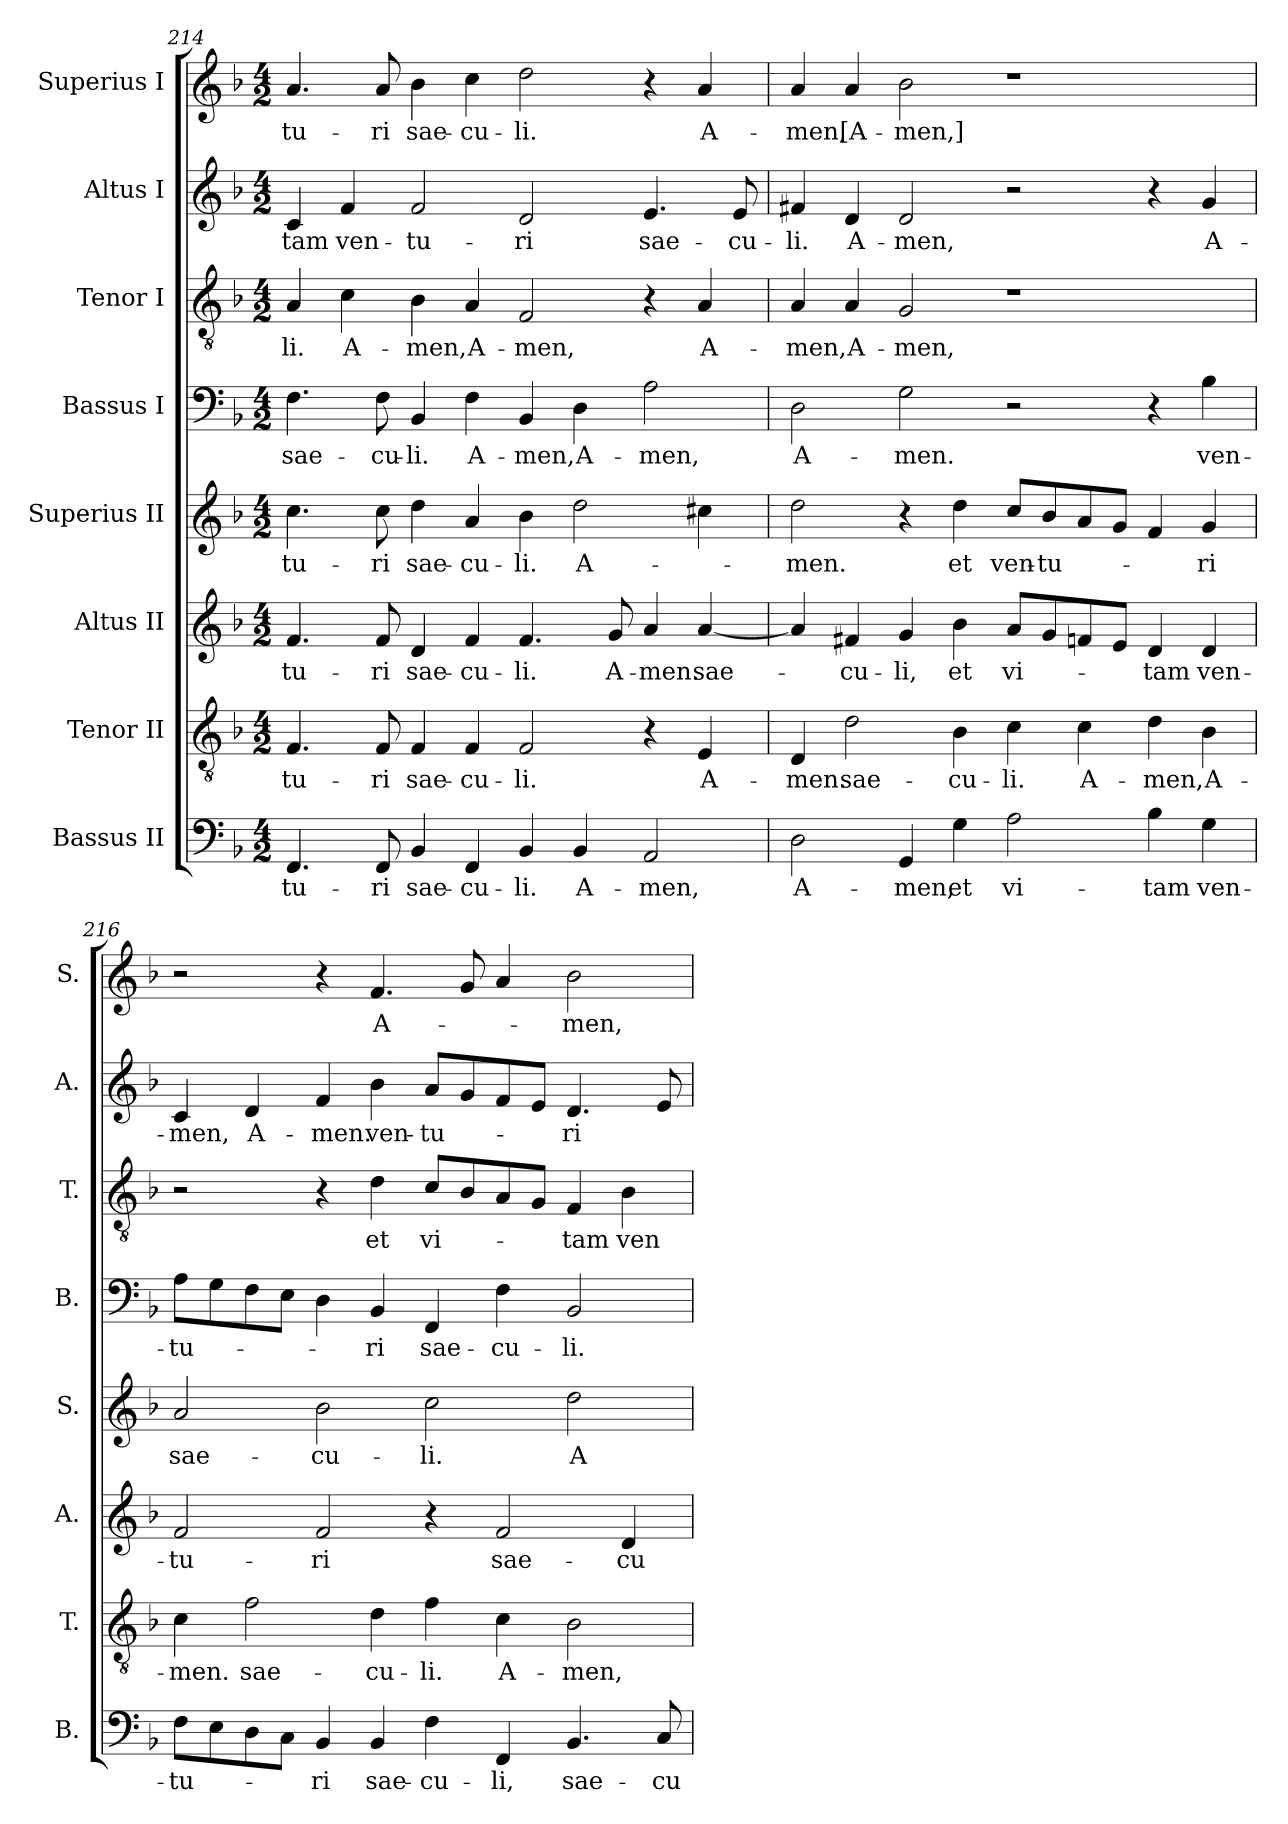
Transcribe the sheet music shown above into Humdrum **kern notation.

**kern	**text	**kern	**text	**kern	**text	**kern	**text	**kern	**text	**kern	**text	**kern	**text	**kern	**text
*part8	*part8	*part7	*part7	*part6	*part6	*part5	*part5	*part4	*part4	*part3	*part3	*part2	*part2	*part1	*part1
*staff8	*staff8	*staff7	*staff7	*staff6	*staff6	*staff5	*staff5	*staff4	*staff4	*staff3	*staff3	*staff2	*staff2	*staff1	*staff1
*I"Bassus II	*	*I"Tenor II	*	*I"Altus II	*	*I"Superius II	*	*I"Bassus I	*	*I"Tenor I	*	*I"Altus I	*	*I"Superius I	*
*I'B.	*	*I'T.	*	*I'A.	*	*I'S.	*	*I'B.	*	*I'T.	*	*I'A.	*	*I'S.	*
!!LO:LB:g=z
*clefF4	*	*clefGv2	*	*clefG2	*	*clefG2	*	*clefF4	*	*clefGv2	*	*clefG2	*	*clefG2	*
*	*	*ITrd7c12	*	*	*	*	*	*	*	*ITrd7c12	*	*	*	*	*
*k[b-]	*	*k[b-]	*	*k[b-]	*	*k[b-]	*	*k[b-]	*	*k[b-]	*	*k[b-]	*	*k[b-]	*
*d:	*	*d:	*	*d:	*	*d:	*	*d:	*	*d:	*	*d:	*	*d:	*
*M4/2	*	*M4/2	*	*M4/2	*	*M4/2	*	*M4/2	*	*M4/2	*	*M4/2	*	*M4/2	*
=214	=214	=214	=214	=214	=214	=214	=214	=214	=214	=214	=214	=214	=214	=214	=214
!	!LO:LY:b	!	!LO:LY:b	!	!LO:LY:b	!	!LO:LY:b	!	!LO:LY:b	!	!LO:LY:b	!	!LO:LY:b	!	!LO:LY:b
4.FF/	-tu-	4.FF/	-tu-	4.f/	-tu-	4.cc\	-tu-	4.F\	sae-	4AA/	-li.	4c/	-tam	4.a/	-tu-
!	!	!	!	!	!	!	!	!	!	!	!LO:LY:b	!	!LO:LY:b	!	!
.	.	.	.	.	.	.	.	.	.	4C\	A-	4f/	ven-	.	.
!	!LO:LY:b	!	!LO:LY:b	!	!LO:LY:b	!	!LO:LY:b	!	!LO:LY:b	!	!	!	!	!	!LO:LY:b
8FF/	-ri	8FF/	-ri	8f/	-ri	8cc\	-ri	8F\	-cu-	.	.	.	.	8a/	-ri
!	!LO:LY:b	!	!LO:LY:b	!	!LO:LY:b	!	!LO:LY:b	!	!LO:LY:b	!	!LO:LY:b	!	!LO:LY:b	!	!LO:LY:b
4BB-/	sae-	4FF/	sae-	4d/	sae-	4dd\	sae-	4BB-/	-li.	4BB-\	-men,	2f/	-tu-	4b-\	sae-
!	!LO:LY:b	!	!LO:LY:b	!	!LO:LY:b	!	!LO:LY:b	!	!LO:LY:b	!	!LO:LY:b	!	!	!	!LO:LY:b
4FF/	-cu-	4FF/	-cu-	4f/	-cu-	4a/	-cu-	4F\	A-	4AA/	A-	.	.	4cc\	-cu-
!	!LO:LY:b	!	!LO:LY:b	!	!LO:LY:b	!	!LO:LY:b	!	!LO:LY:b	!	!LO:LY:b	!	!LO:LY:b	!	!LO:LY:b
4BB-/	-li.	2FF/	-li.	4.f/	-li.	4b-\	-li.	4BB-/	-men,	2FF/	-men,	2d/	-ri	2dd\	-li.
!	!LO:LY:b	!	!	!	!	!	!LO:LY:b	!	!LO:LY:b	!	!	!	!	!	!
4BB-/	A-	.	.	.	.	2dd\	A-	4D\	A-	.	.	.	.	.	.
!	!	!	!	!	!LO:LY:b	!	!	!	!	!	!	!	!	!	!
.	.	.	.	8g/	A-	.	.	.	.	.	.	.	.	.	.
!	!LO:LY:b	!	!	!	!LO:LY:b	!	!	!	!LO:LY:b	!	!	!	!LO:LY:b	!	!
2AA/	-men,	4r	.	4a/	-men.	.	.	2A\	-men,	4r	.	4.e/	sae-	4r	.
!	!	!	!LO:LY:b	!	!LO:LY:b	!	!	!	!	!	!LO:LY:b	!	!	!	!LO:LY:b
.	.	4EE/	A-	[<4a/	sae-	4cc#X\	.	.	.	4AA/	A-	.	.	4a/	A-
!	!	!	!	!	!	!	!	!	!	!	!	!	!LO:LY:b	!	!
.	.	.	.	.	.	.	.	.	.	.	.	8e/	-cu-	.	.
=215	=215	=215	=215	=215	=215	=215	=215	=215	=215	=215	=215	=215	=215	=215	=215
!	!LO:LY:b	!	!LO:LY:b	!	!	!	!LO:LY:b	!	!LO:LY:b	!	!LO:LY:b	!	!LO:LY:b	!	!LO:LY:b
2D\	A-	4DD/	-men.	4a/]	.	2dd\	-men.	2D\	A-	4AA/	-men,	4f#X/	-li.	4a/	-men,
!	!	!	!LO:LY:b	!	!LO:LY:b	!	!	!	!	!	!LO:LY:b	!	!LO:LY:b	!	!LO:LY:b
.	.	2D\	sae-	4f#X/	-cu-	.	.	.	.	4AA/	A-	4d/	A-	4a/	[A-
!	!LO:LY:b	!	!	!	!LO:LY:b	!	!	!	!LO:LY:b	!	!LO:LY:b	!	!LO:LY:b	!	!LO:LY:b
4GG/	-men,	.	.	4g/	-li,	4r	.	2G\	-men.	2GG/	-men,	2d/	-men,	2b-\	-men,]
!	!LO:LY:b	!	!LO:LY:b	!	!LO:LY:b	!	!LO:LY:b	!	!	!	!	!	!	!	!
4G\	et	4BB-\	-cu-	4b-\	et	4dd\	et	.	.	.	.	.	.	.	.
!	!LO:LY:b	!	!LO:LY:b	!	!LO:LY:b	!	!LO:LY:b	!	!	!	!	!	!	!	!
2A\	vi-	4C\	-li.	8a/L	vi-	8cc/L	ven-	2r	.	1r	.	2r	.	1r	.
!	!	!	!	!	!	!	!LO:LY:b	!	!	!	!	!	!	!	!
.	.	.	.	8g/	.	8b-/	-tu-	.	.	.	.	.	.	.	.
!	!	!	!LO:LY:b	!	!	!	!	!	!	!	!	!	!	!	!
.	.	4C\	A-	8fn/	.	8a/	.	.	.	.	.	.	.	.	.
.	.	.	.	8e/J	.	8g/J	.	.	.	.	.	.	.	.	.
!	!LO:LY:b	!	!LO:LY:b	!	!LO:LY:b	!	!	!	!	!	!	!	!	!	!
4B-\	-tam	4D\	-men,	4d/	-tam	4f/	.	4r	.	.	.	4r	.	.	.
!	!LO:LY:b	!	!LO:LY:b	!	!LO:LY:b	!	!LO:LY:b	!	!LO:LY:b	!	!	!	!LO:LY:b	!	!
4G\	ven-	4BB-\	A-	4d/	ven-	4g/	-ri	4B-\	ven-	.	.	4g/	A-	.	.
!!LO:PB:g=z
=216	=216	=216	=216	=216	=216	=216	=216	=216	=216	=216	=216	=216	=216	=216	=216
!	!LO:LY:b	!	!LO:LY:b	!	!LO:LY:b	!	!LO:LY:b	!	!LO:LY:b	!	!	!	!LO:LY:b	!	!
8F\L	-tu-	4C\	-men.	2f/	-tu-	2a/	sae-	8A\L	-tu-	2r	.	4c/	-men,	2r	.
8E\	.	.	.	.	.	.	.	8G\	.	.	.	.	.	.	.
!	!	!	!LO:LY:b	!	!	!	!	!	!	!	!	!	!LO:LY:b	!	!
8D\	.	2F\	sae-	.	.	.	.	8F\	.	.	.	4d/	A-	.	.
8C\J	.	.	.	.	.	.	.	8E\J	.	.	.	.	.	.	.
!	!LO:LY:b	!	!	!	!LO:LY:b	!	!LO:LY:b	!	!	!	!	!	!LO:LY:b	!	!
4BB-/	-ri	.	.	2f/	-ri	2b-\	-cu-	4D\	.	4r	.	4f/	-men.	4r	.
!	!LO:LY:b	!	!LO:LY:b	!	!	!	!	!	!LO:LY:b	!	!LO:LY:b	!	!LO:LY:b	!	!LO:LY:b
4BB-/	sae-	4D\	-cu-	.	.	.	.	4BB-/	-ri	4D\	et	4b-\	ven-	4.f/	A-
!	!LO:LY:b	!	!LO:LY:b	!	!	!	!LO:LY:b	!	!LO:LY:b	!	!LO:LY:b	!	!LO:LY:b	!	!
4F\	-cu-	4F\	-li.	4r	.	2cc\	-li.	4FF/	sae-	8C/L	vi-	8a/L	-tu-	.	.
.	.	.	.	.	.	.	.	.	.	8BB-/	.	8g/	.	8g/	.
!	!LO:LY:b	!	!LO:LY:b	!	!LO:LY:b	!	!	!	!LO:LY:b	!	!	!	!	!	!
4FF/	-li,	4C\	A-	2f/	sae-	.	.	4F\	-cu-	8AA/	.	8f/	.	4a/	.
.	.	.	.	.	.	.	.	.	.	8GG/J	.	8e/J	.	.	.
!	!LO:LY:b	!	!LO:LY:b	!	!	!	!LO:LY:b	!	!LO:LY:b	!	!LO:LY:b	!	!LO:LY:b	!	!LO:LY:b
4.BB-/	sae-	2BB-\	-men,	.	.	2dd\	A-	2BB-/	-li.	4FF/	-tam	4.d/	-ri	2b-\	-men,
!	!	!	!	!	!LO:LY:b	!	!	!	!	!	!LO:LY:b	!	!	!	!
.	.	.	.	4d/	-cu-	.	.	.	.	4BB-\	ven-	.	.	.	.
!	!LO:LY:b	!	!	!	!	!	!	!	!	!	!	!	!	!	!
8C/	-cu-	.	.	.	.	.	.	.	.	.	.	8e/	.	.	.
=	=	=	=	=	=	=	=	=	=	=	=	=	=	=	=
*-	*-	*-	*-	*-	*-	*-	*-	*-	*-	*-	*-	*-	*-	*-	*-
